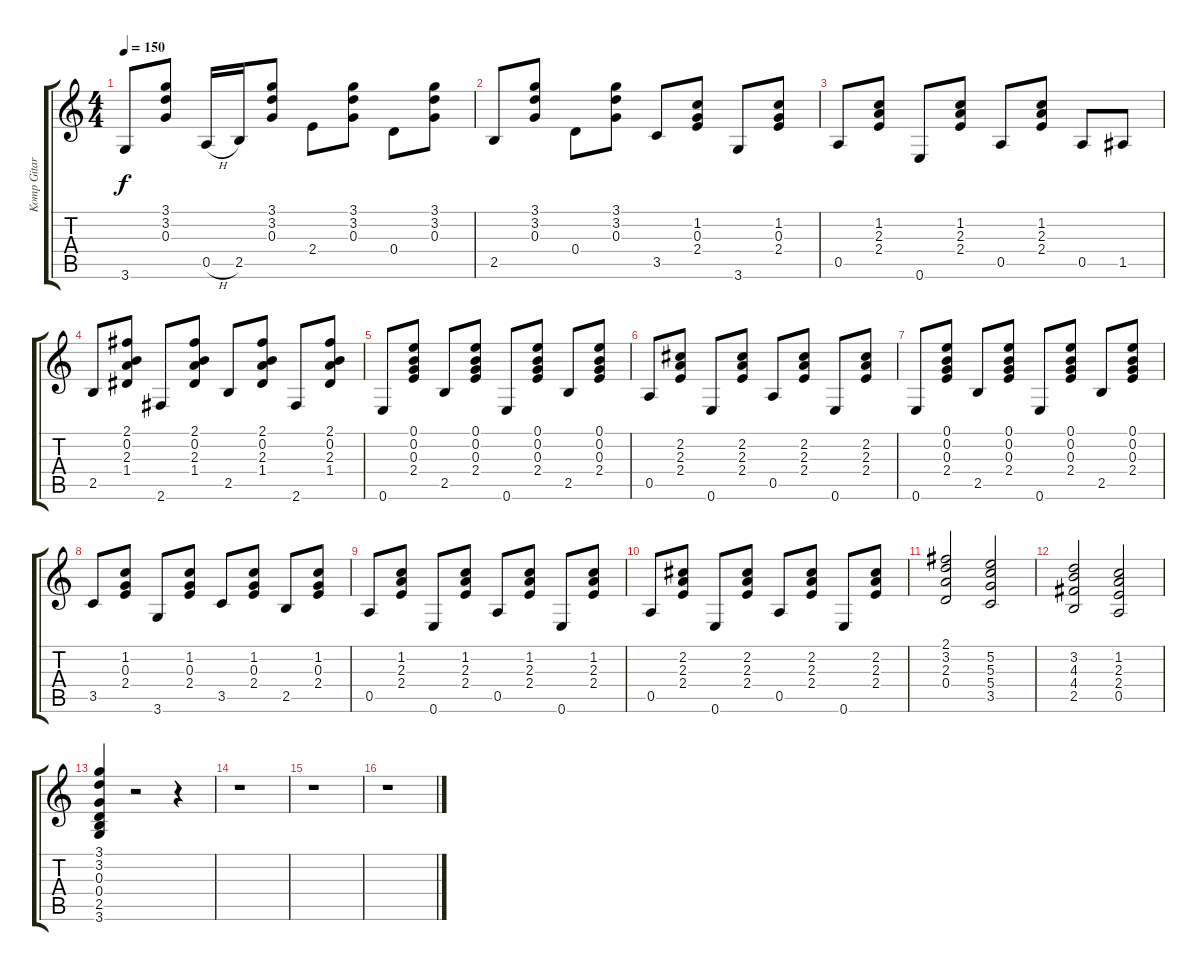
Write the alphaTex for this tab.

\track ("Komp Gitar" "Komp Gitar") {instrument acousticguitarsteel}
\staff {score tabs}
\tuning (E4 B3 G3 D3 A2 E2) {hide}
\ts (4 4)
\tempo 150
\clef g2
\ks c
3.6.8{dy f} (3.1 3.2 0.3).8 0.5{h}.16 2.5.16 (3.1 3.2 0.3).8 2.4.8 (3.1 3.2 0.3).8 0.4.8 (3.1 3.2 0.3).8 |
2.5.8 (3.1 3.2 0.3).8 0.4.8 (3.1 3.2 0.3).8 3.5.8 (1.2 0.3 2.4).8 3.6.8 (1.2 0.3 2.4).8 |
0.5.8 (1.2 2.3 2.4).8 0.6.8 (1.2 2.3 2.4).8 0.5.8 (1.2 2.3 2.4).8 0.5.8 1.5.8 |
2.5.8 (2.1 0.2 2.3 1.4).8 2.6.8 (2.1 0.2 2.3 1.4).8 2.5.8 (2.1 0.2 2.3 1.4).8 2.6.8 (2.1 0.2 2.3 1.4).8 |
0.6.8 (0.1 0.2 0.3 2.4).8 2.5.8 (0.1 0.2 0.3 2.4).8 0.6.8 (0.1 0.2 0.3 2.4).8 2.5.8 (0.1 0.2 0.3 2.4).8 |
0.5.8 (2.2 2.3 2.4).8 0.6.8 (2.2 2.3 2.4).8 0.5.8 (2.2 2.3 2.4).8 0.6.8 (2.2 2.3 2.4).8 |
0.6.8 (0.1 0.2 0.3 2.4).8 2.5.8 (0.1 0.2 0.3 2.4).8 0.6.8 (0.1 0.2 0.3 2.4).8 2.5.8 (0.1 0.2 0.3 2.4).8 |
3.5.8 (1.2 0.3 2.4).8 3.6.8 (1.2 0.3 2.4).8 3.5.8 (1.2 0.3 2.4).8 2.5.8 (1.2 0.3 2.4).8 |
0.5.8 (1.2 2.3 2.4).8 0.6.8 (1.2 2.3 2.4).8 0.5.8 (1.2 2.3 2.4).8 0.6.8 (1.2 2.3 2.4).8 |
0.5.8 (2.2 2.3 2.4).8 0.6.8 (2.2 2.3 2.4).8 0.5.8 (2.2 2.3 2.4).8 0.6.8 (2.2 2.3 2.4).8 |
(2.1 3.2 2.3 0.4).2 (5.2 5.3 5.4 3.5).2 |
(3.2 4.3 4.4 2.5).2 (1.2 2.3 2.4 0.5).2 |
(3.1 3.2 0.3 0.4 2.5 3.6).4 r.2 r.4 |
r.1 |
r.1 |
r.1
